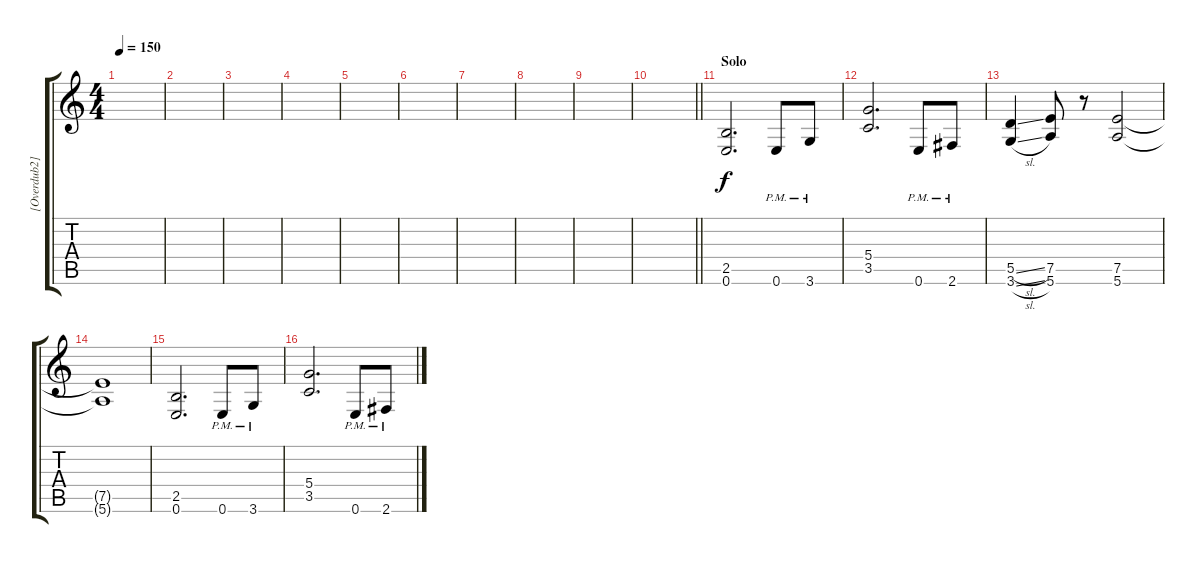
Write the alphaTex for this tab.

\track ("[Overdub2]" "[Overdub2]") {instrument distortionguitar}
\staff {score tabs}
\tuning (E4 B3 G3 D3 A2 E2) {hide}
\ts (4 4)
\tempo 150
\clef g2
\ks c
|
|
|
|
|
|
|
|
|
\barLineRight lightlight
|
\section ("" "Solo")
(2.5 0.6).2{d dy f} 0.6{pm}.8 3.6{pm}.8 |
(5.4 3.5).2{d} 0.6{pm}.8 2.6{pm}.8 |
(5.5{sl} 3.6{sl}).4 (7.5 5.6).8 r.8 (7.5 5.6).2 |
(7.5{t} 5.6{t}).1 |
(2.5 0.6).2{d} 0.6{pm}.8 3.6{pm}.8 |
(5.4 3.5).2{d} 0.6{pm}.8 2.6{pm}.8
